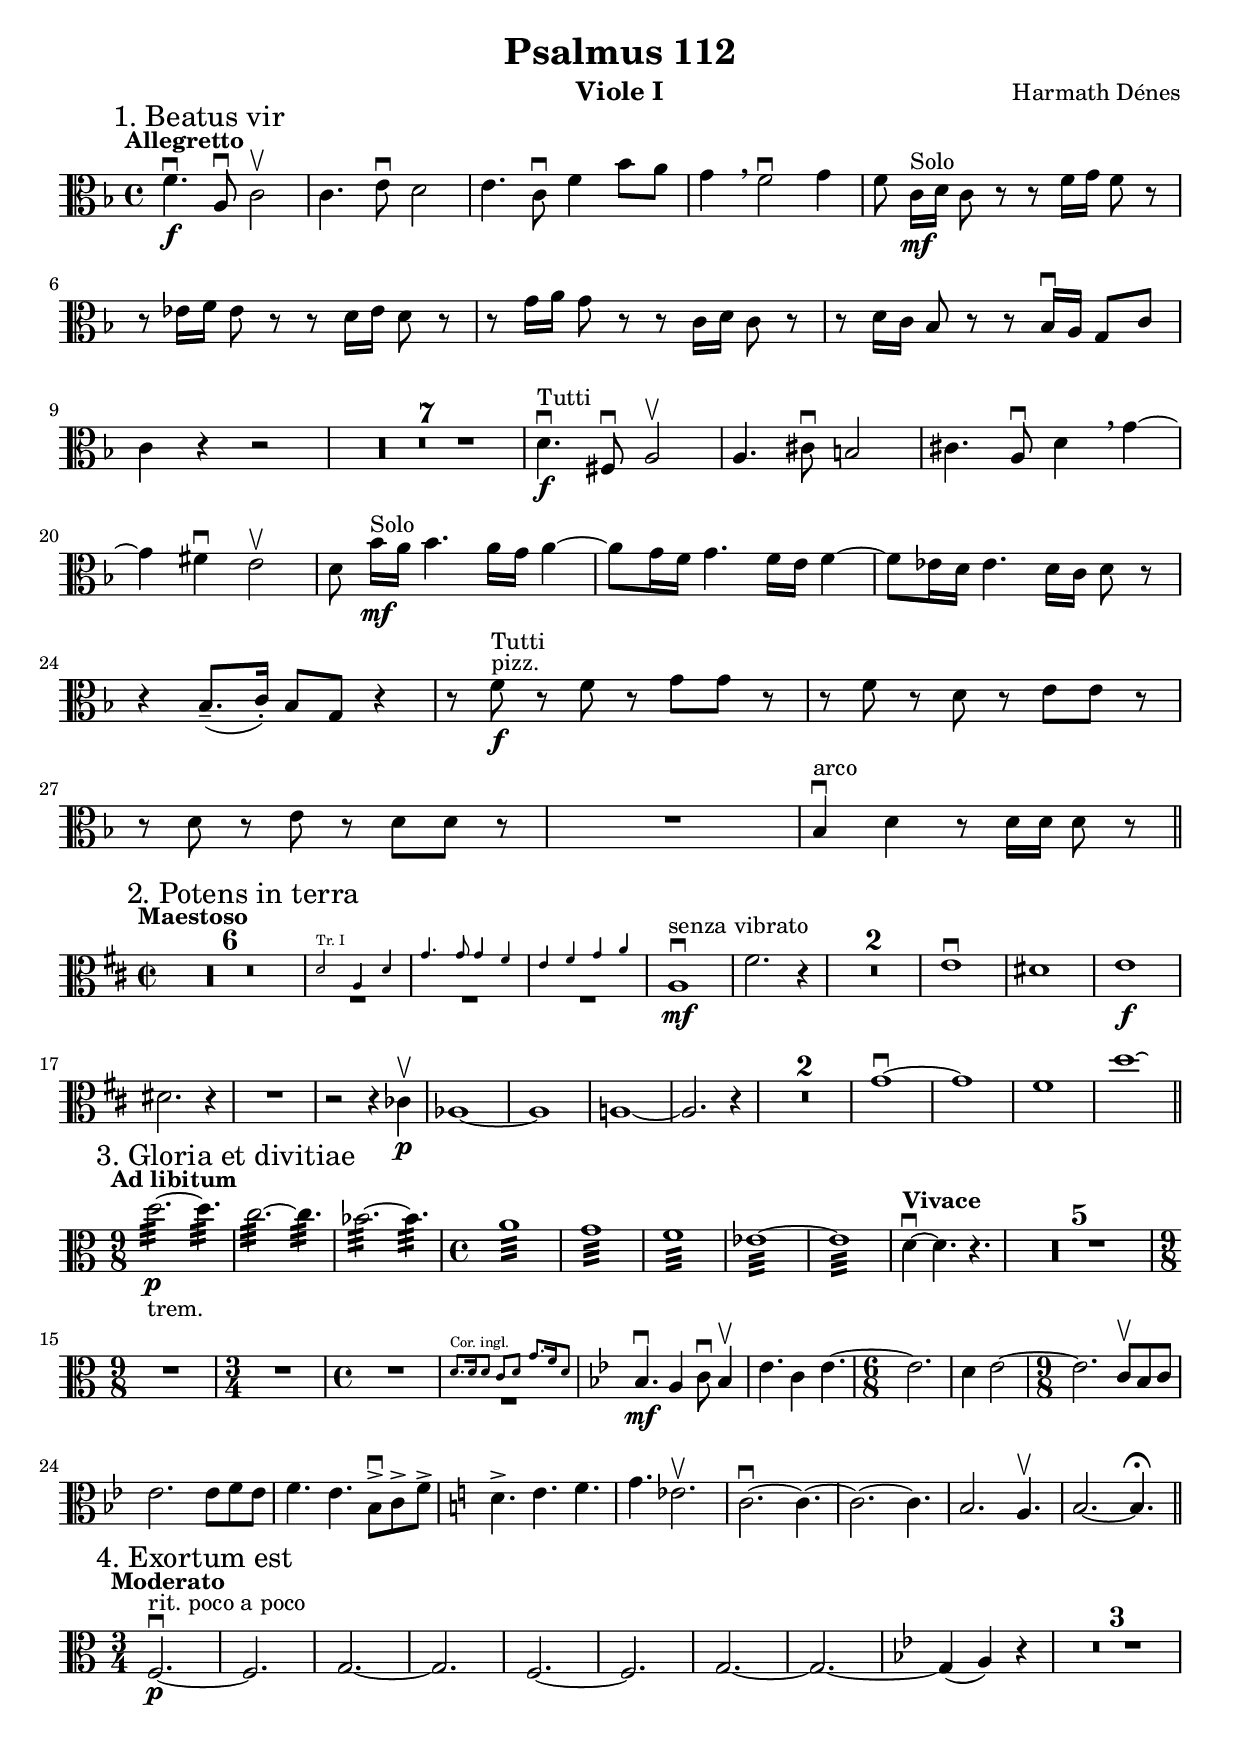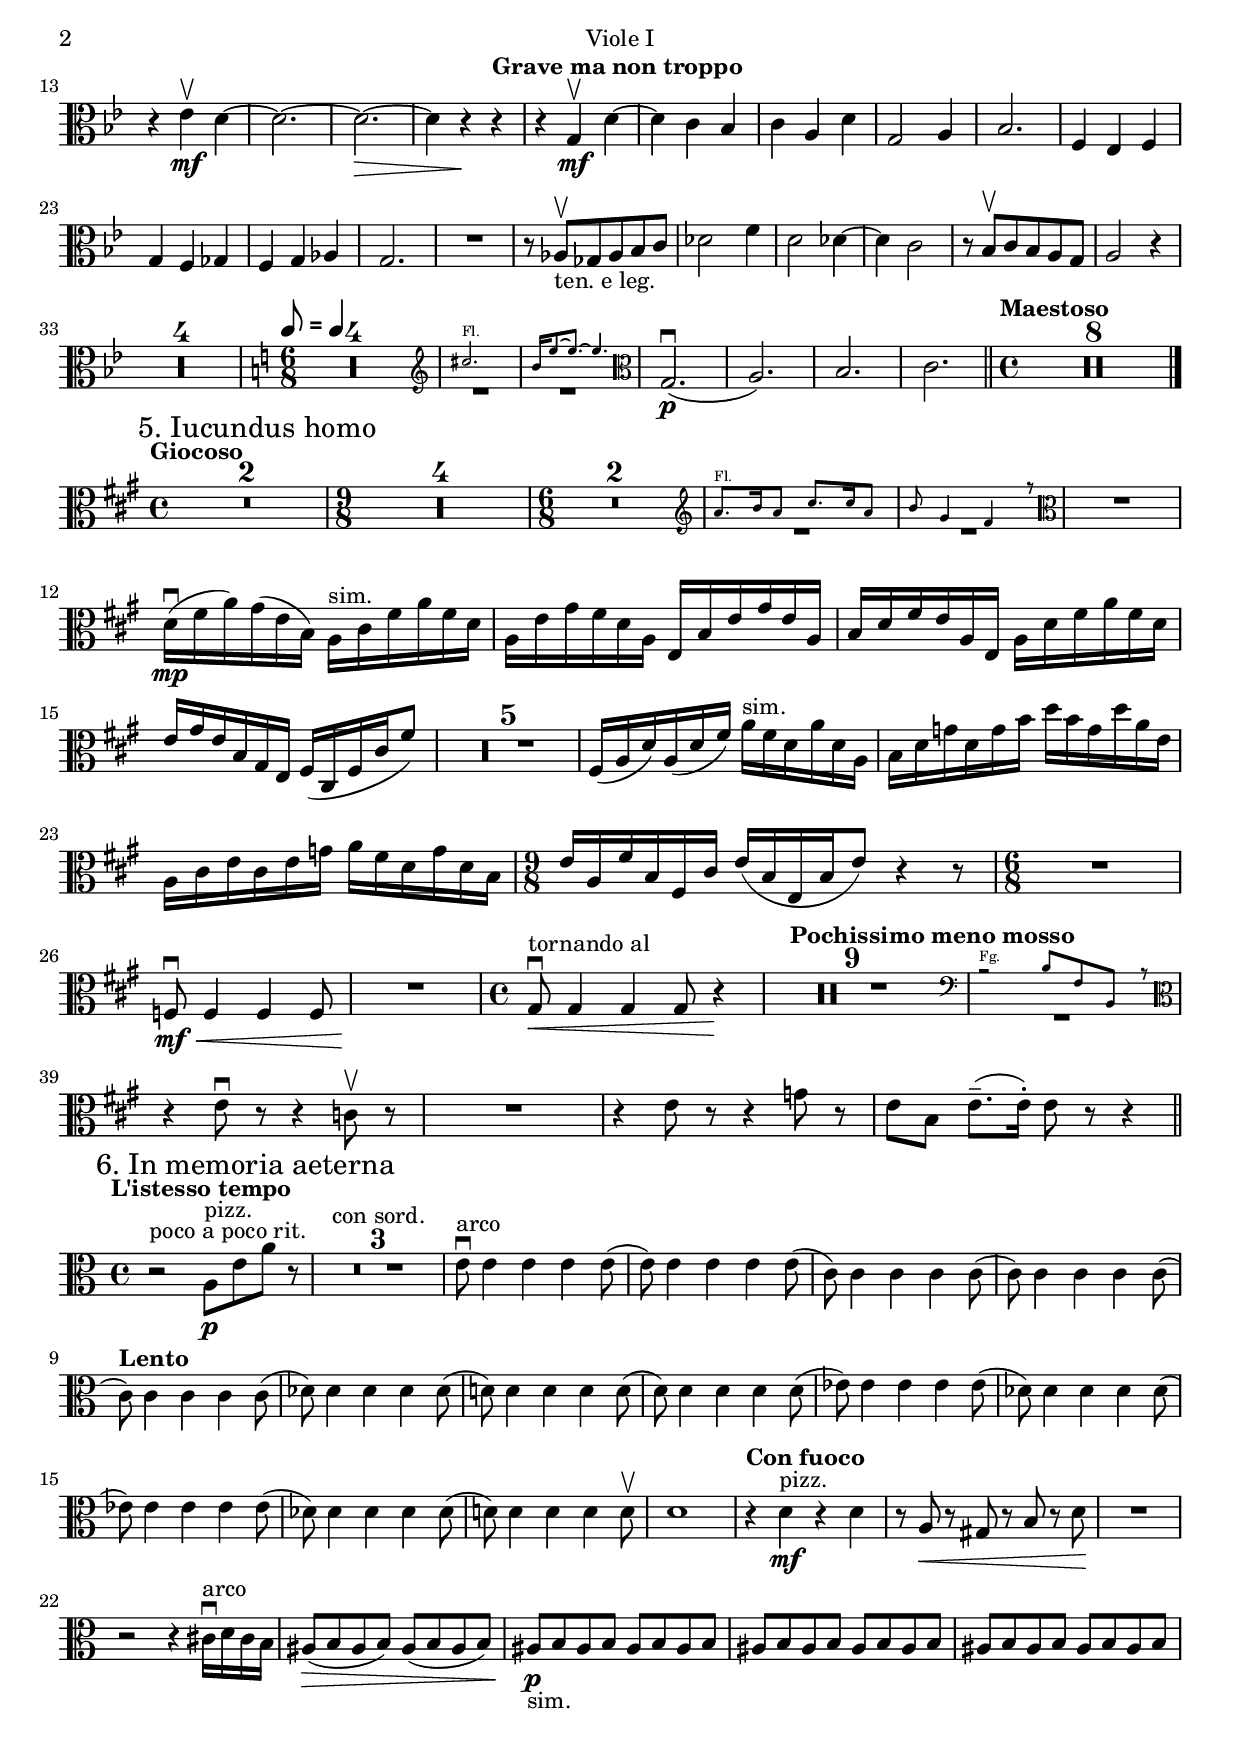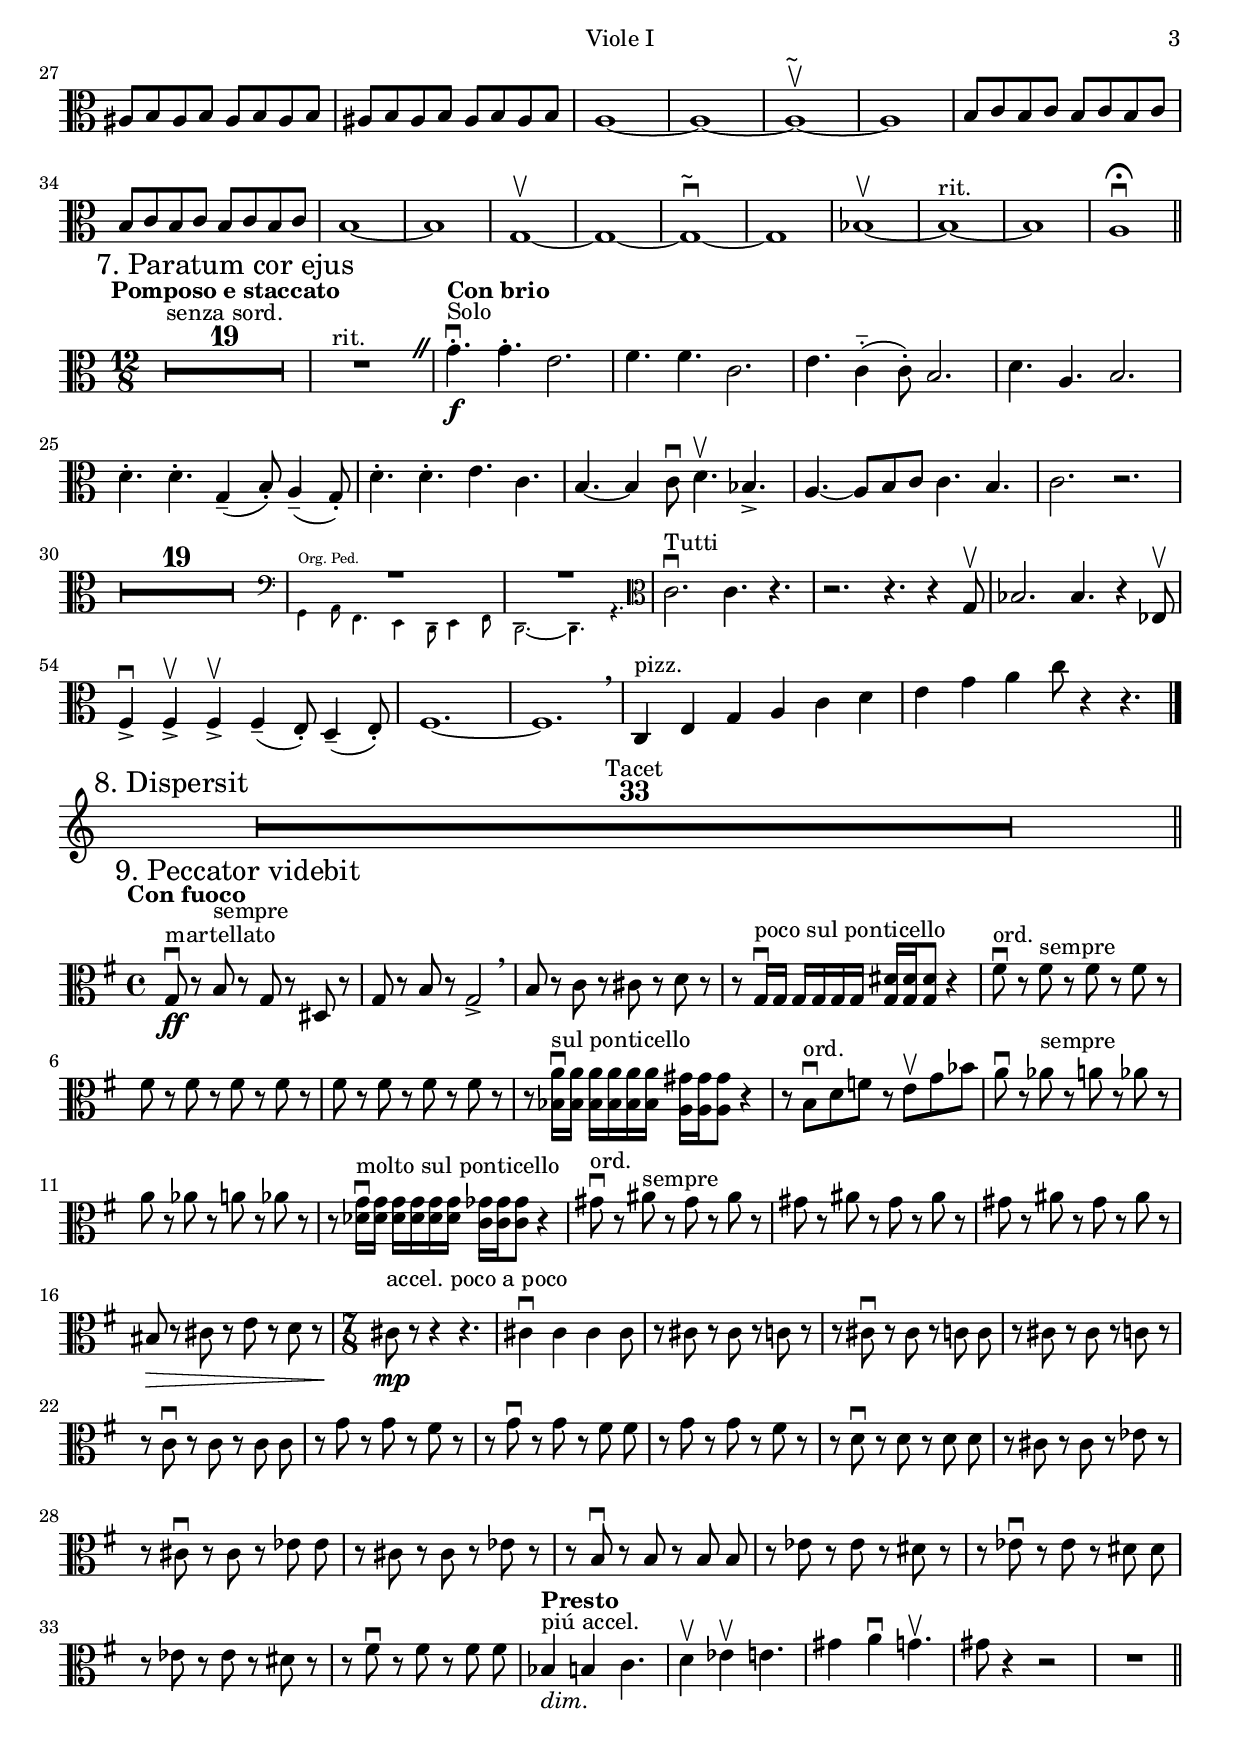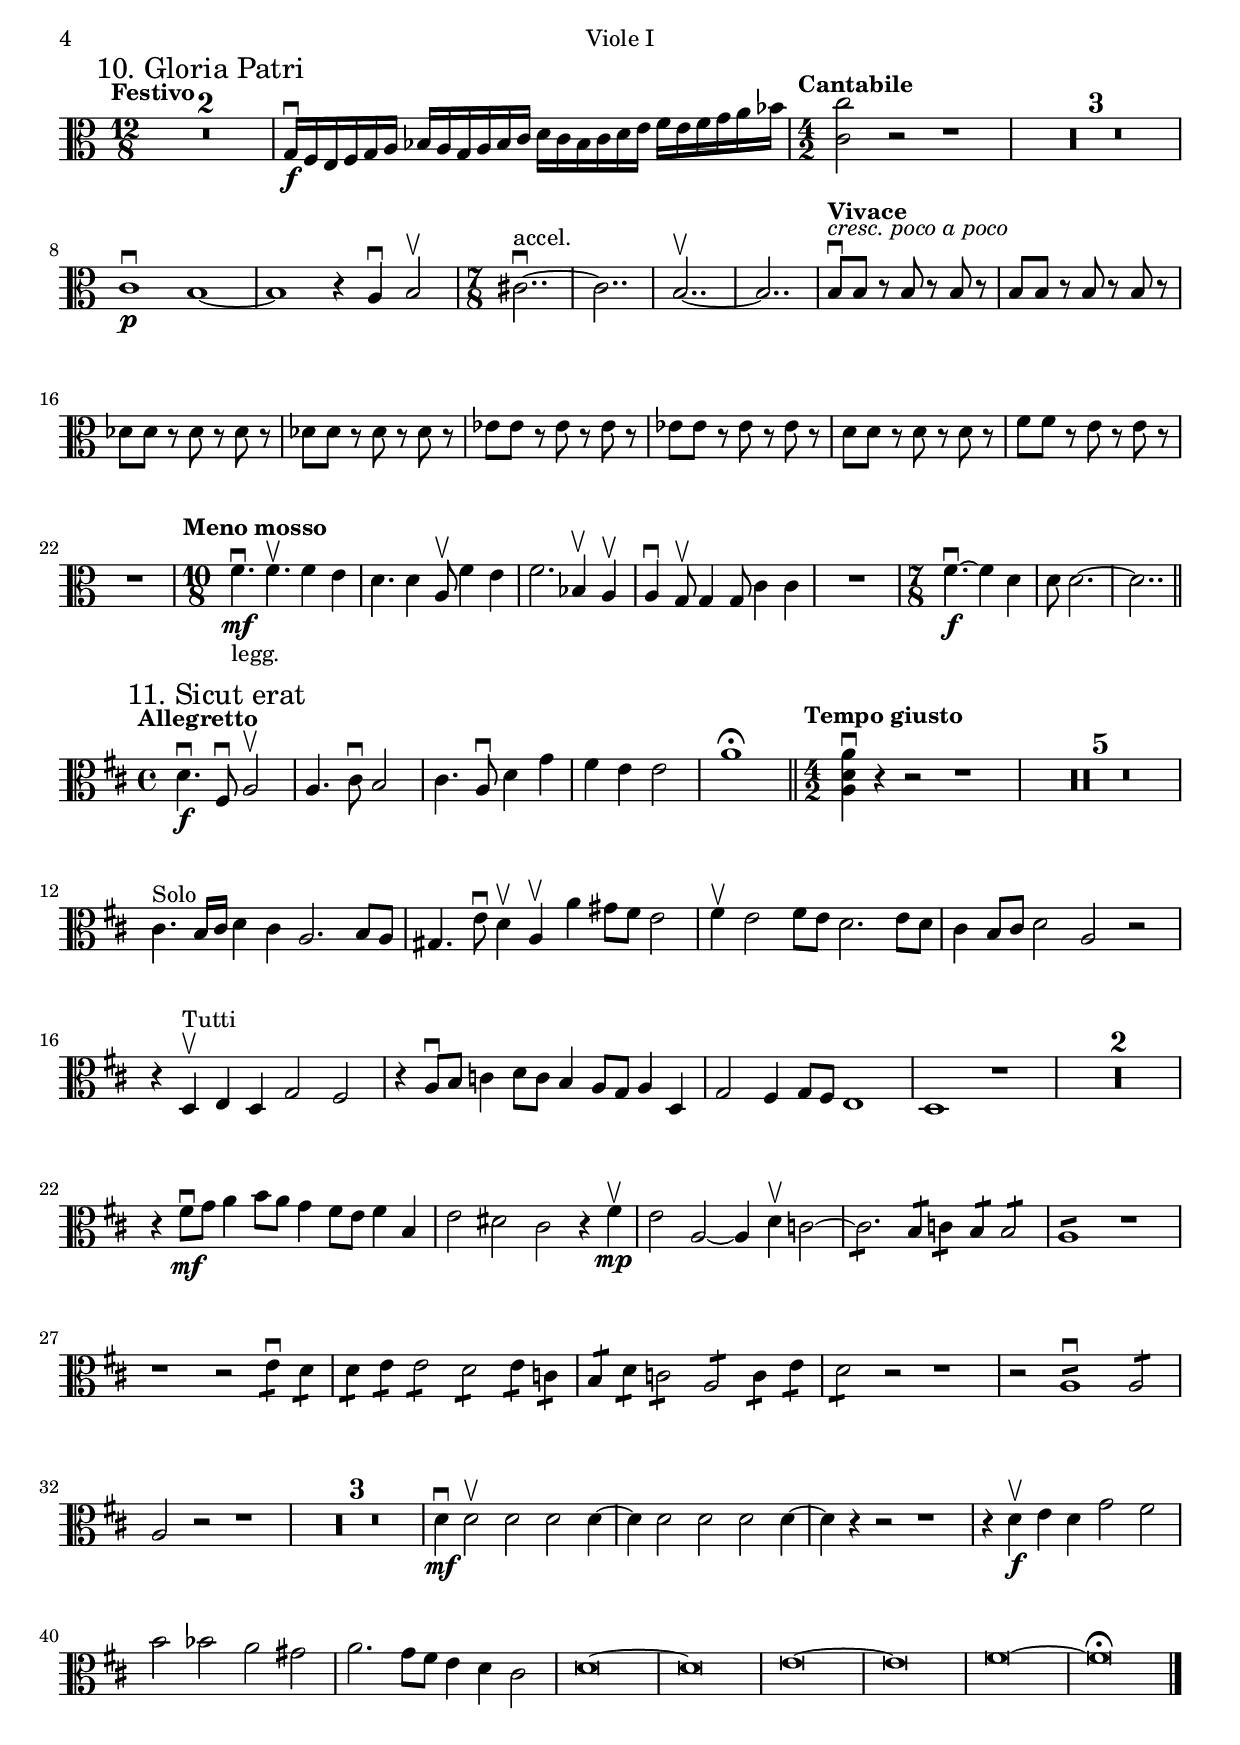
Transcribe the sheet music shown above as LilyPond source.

\include "Common.ily"

\header {
	instrument = "Viole I"
}

\paper {
	page-breaking = #ly:page-turn-breaking
}

\score {
	\new Staff \with { \consists "Page_turn_engraver" } <<
		\AGlobal
		\AVioleI
	>>	
}
\score {
	\new Staff \with { \consists "Page_turn_engraver" } <<
		\BGlobal
		\BVioleI
	>>	
}
\score {
	\new Staff \with { \consists "Page_turn_engraver" } <<
		\CGlobal
		\CVioleI
	>>	
}
\score {
	\new Staff \with { \consists "Page_turn_engraver" } <<
		\DGlobal
		\DViole
	>>	
}
\score {
	\new Staff \with { \consists "Page_turn_engraver" } <<
		\EGlobal
		\EViole
	>>	
}
\score {
	\new Staff \with { \consists "Page_turn_engraver" } <<
		\FGlobal
		\FVioleI
	>>	
}
\score {
	\new Staff \with { \consists "Page_turn_engraver" } <<
		\GGlobal
		\GViole
	>>	
}
\score {
	\new Staff \with { \consists "Page_turn_engraver" } <<
		\HHeader
		\HTacet
	>>	
}
\score {
	\new Staff \with { \consists "Page_turn_engraver" } <<
		\IGlobal
		\IVioleI
	>>	
}
\score {
	\new Staff \with { \consists "Page_turn_engraver" } <<
		\JGlobal
		\JVioleI
	>>	
}
\score {
	\new Staff \with { \consists "Page_turn_engraver" } <<
		\KGlobal
		\KVioleI
	>>	
}